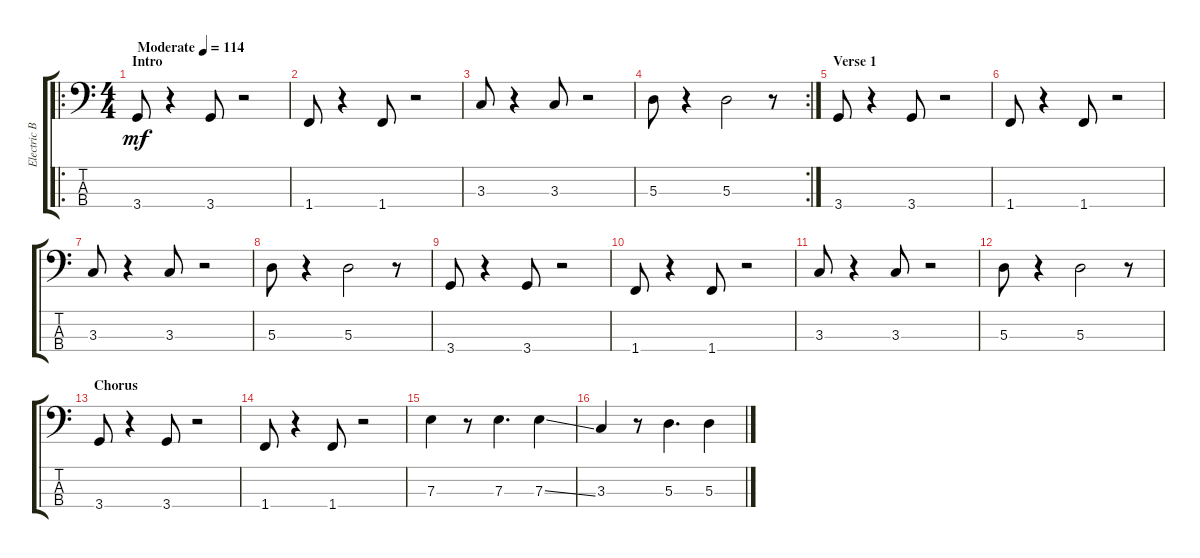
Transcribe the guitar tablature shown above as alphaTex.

\track ("Electric Bass" "Electric B") {instrument electricbasspick}
\staff {score tabs}
\tuning (G2 D2 A1 E1) {hide}
\ro
\ts (4 4)
\section ("" "Intro")
\tempo (114 "Moderate")
\clef f4
\ks c
3.4.8{dy mf instrument electricbasspick} r.4 3.4.8 r.2 |
1.4.8 r.4 1.4.8 r.2 |
3.3.8 r.4 3.3.8 r.2 |
\rc 2
5.3.8 r.4 5.3.2 r.8 |
\section ("" "Verse 1")
3.4.8 r.4 3.4.8 r.2 |
1.4.8 r.4 1.4.8 r.2 |
3.3.8 r.4 3.3.8 r.2 |
5.3.8 r.4 5.3.2 r.8 |
3.4.8 r.4 3.4.8 r.2 |
1.4.8 r.4 1.4.8 r.2 |
3.3.8 r.4 3.3.8 r.2 |
5.3.8 r.4 5.3.2 r.8 |
\section ("" "Chorus")
3.4.8 r.4 3.4.8 r.2 |
1.4.8 r.4 1.4.8 r.2 |
7.3.4 r.8 7.3.4{d} 7.3{ss}.4 |
3.3.4 r.8 5.3.4{d} 5.3.4
